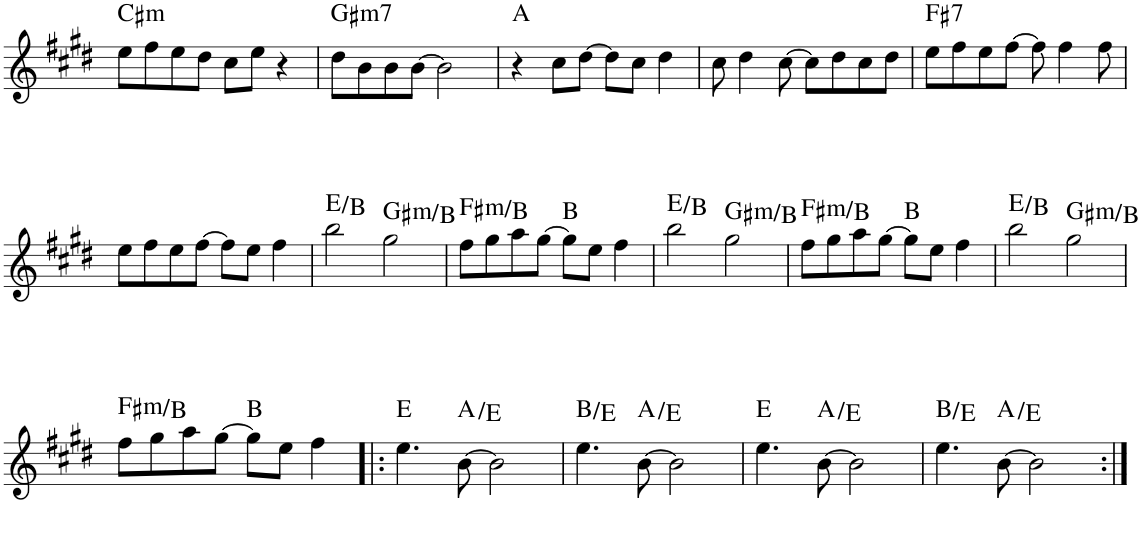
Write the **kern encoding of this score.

**kern	**harte
*part1	*part1
*staff1	*
*I"Piano	*
*I'Pno.	*
!!LO:PB:g=z
*clefG2	*
*k[f#c#g#d#]	*
*M4/4	*
=45	=45
!	!LO:H:kt=m
8ee\L	C#:min
8ff#\	.
8ee\	.
8dd#\J	.
8cc#\L	.
8ee\J	.
4r	.
=46	=46
!	!LO:H:kt=m7
8dd#\L	G#:min7
8b\	.
8b\	.
[8b\J	.
2b\]	.
=47	=47
4r	A:maj
8cc#\L	.
[8dd#\J	.
8dd#\L]	.
8cc#\J	.
4dd#\	.
=48	=48
8cc#\	.
4dd#\	.
[8cc#\	.
8cc#\L]	.
8dd#\	.
8cc#\	.
8dd#\J	.
=49	=49
!	!LO:H:kt=7
8ee\L	F#:7
8ff#\	.
8ee\	.
[8ff#\J	.
8ff#\]	.
4ff#\	.
8ff#\	.
!!LO:LB:g=z
=50	=50
8ee\L	.
8ff#\	.
8ee\	.
[8ff#\J	.
8ff#\L]	.
8ee\J	.
4ff#\	.
=51	=51
2bb\	E:maj/5
!	!LO:H:kt=m
2gg#\	G#:min/b3
=52	=52
!	!LO:H:kt=m
8ff#\L	F#:min/4
8gg#\	.
8aa\	.
[8gg#\J	.
8gg#\L]	B:maj
8ee\J	.
4ff#\	.
=53	=53
2bb\	E:maj/5
!	!LO:H:kt=m
2gg#\	G#:min/b3
=54	=54
!	!LO:H:kt=m
8ff#\L	F#:min/4
8gg#\	.
8aa\	.
[8gg#\J	.
8gg#\L]	B:maj
8ee\J	.
4ff#\	.
=55	=55
2bb\	E:maj/5
!	!LO:H:kt=m
2gg#\	G#:min/b3
!!LO:LB:g=z
=56	=56
!	!LO:H:kt=m
8ff#\L	F#:min/4
8gg#\	.
8aa\	.
[8gg#\J	.
8gg#\L]	B:maj
8ee\J	.
4ff#\	.
=57!|:	=57!|:
4.ee\	E:maj
[8b\	A:maj/5
2b\]	.
=58	=58
4.ee\	B:maj/4
[8b\	A:maj/5
2b\]	.
=59	=59
4.ee\	E:maj
[8b\	A:maj/5
2b\]	.
=60	=60
4.ee\	B:maj/4
[8b\	A:maj/5
2b\]	.
=:|!	=:|!
*-	*-
